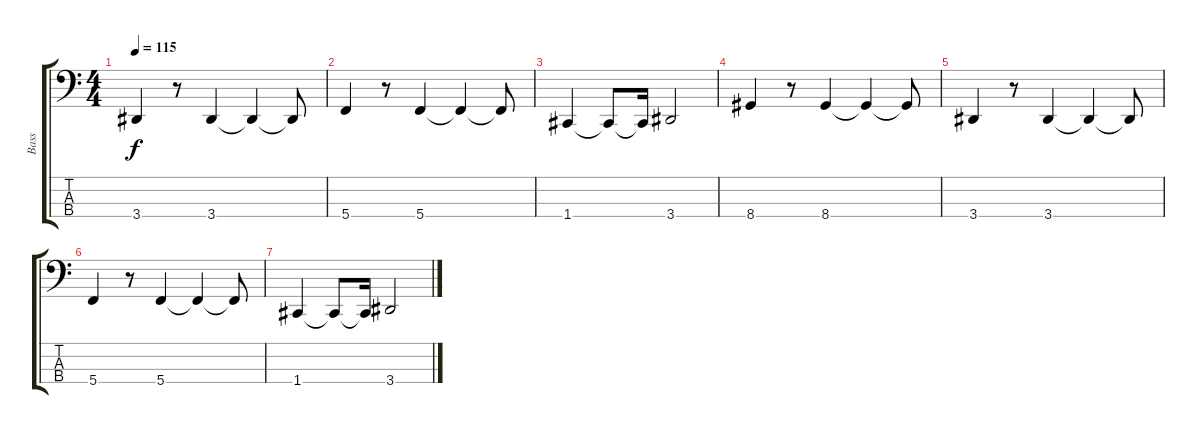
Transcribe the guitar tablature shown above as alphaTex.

\track ("Bass" "Bass") {instrument electricbassfinger}
\staff {score tabs}
\tuning (Eb2 Bb1 F1 C1) {hide}
\ts (4 4)
\tempo 115
\clef f4
\ks c
3.4.4{dy f} r.8 3.4.4 3.4{t}.4 3.4{t}.8 |
5.4.4 r.8 5.4.4 5.4{t}.4 5.4{t}.8 |
1.4.4 1.4{t}.8 1.4{t}.16 3.4.2 |
8.4.4 r.8 8.4.4 8.4{t}.4 8.4{t}.8 |
3.4.4 r.8 3.4.4 3.4{t}.4 3.4{t}.8 |
5.4.4 r.8 5.4.4 5.4{t}.4 5.4{t}.8 |
1.4.4 1.4{t}.8 1.4{t}.16 3.4.2
